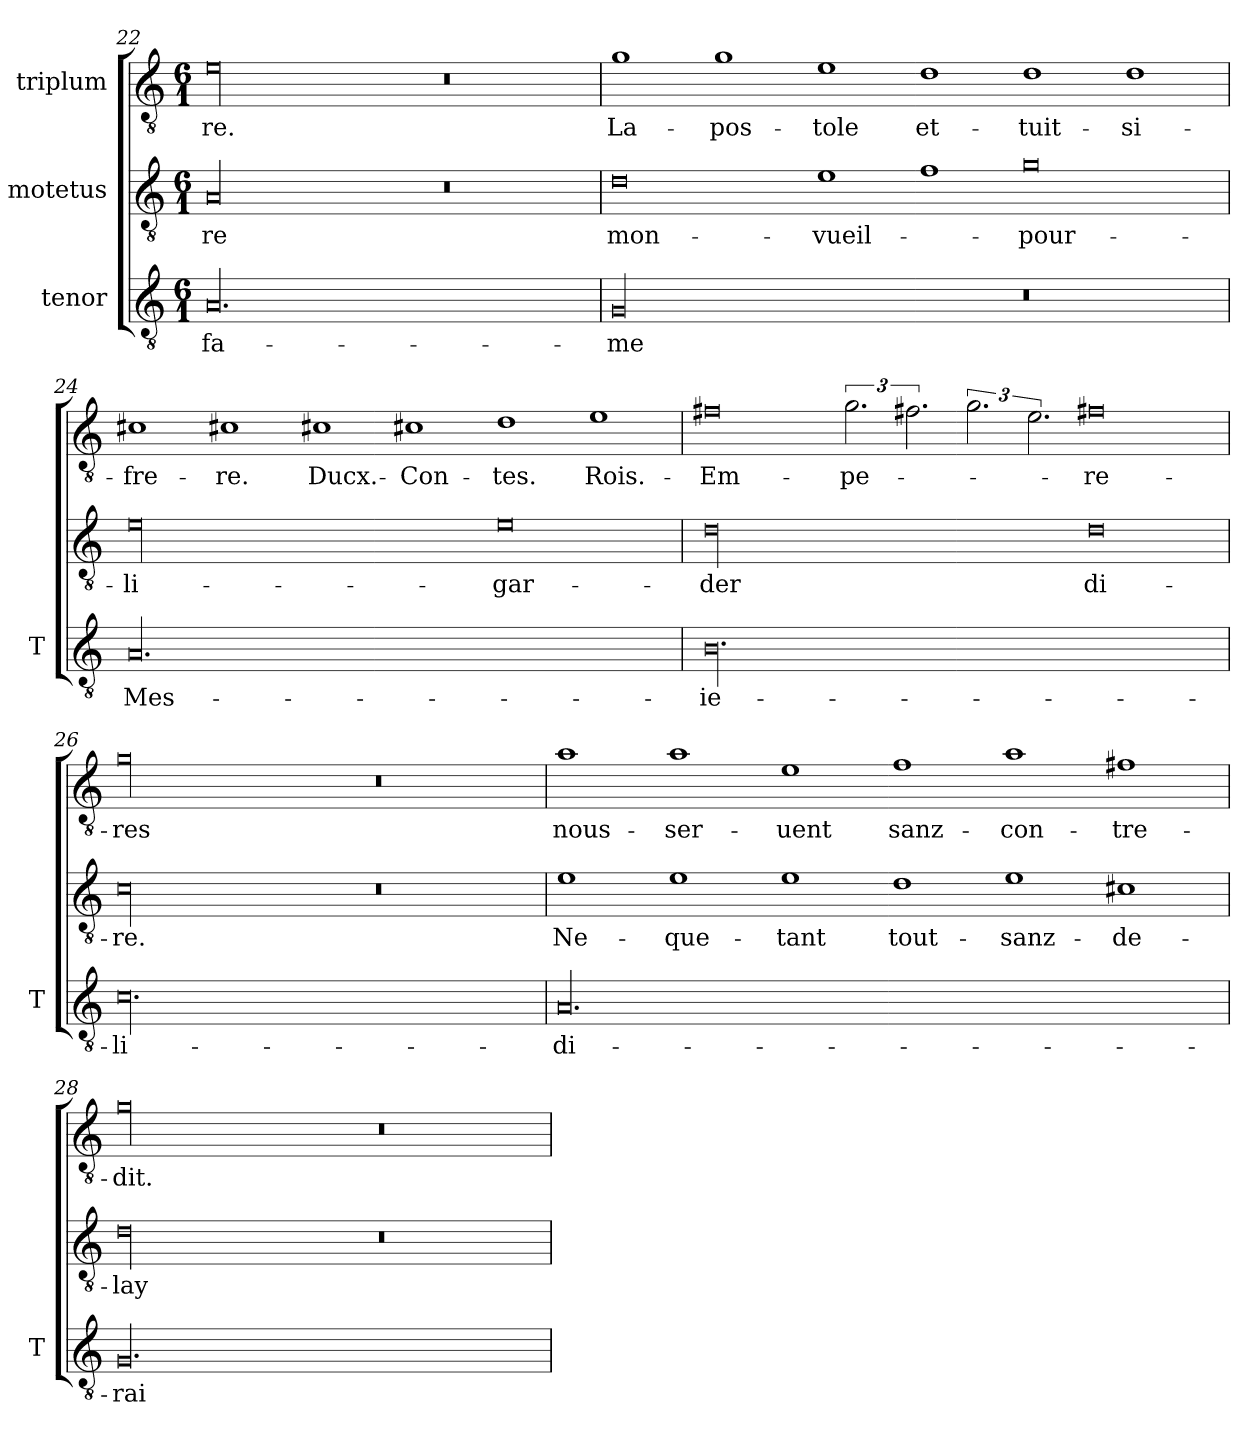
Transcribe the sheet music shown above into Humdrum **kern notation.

**kern	**text	**kern	**text	**kern	**text
*part3	*part3	*part2	*part2	*part1	*part1
*staff3	*staff3	*staff2	*staff2	*staff1	*staff1
*I"tenor	*	*I"motetus	*	*I"triplum	*
*I'T	*	*	*	*	*
*clefGv2	*	*clefGv2	*	*clefGv2	*
*k[]	*	*k[]	*	*k[]	*
*C:	*	*C:	*	*C:	*
*M6/1	*	*M6/1	*	*M6/1	*
=22	=22	=22	=22	=22	=22
00.A/	fa-	00A/	-re	00e\	-re.
.	.	0r	.	0r	.
=23	=23	=23	=23	=23	=23
00G/	-me	0d\	mon-	1g\	La-
.	.	.	.	1g\	-pos-
.	.	1e\	vueil-	1e\	-tole
.	.	1f\	.	1d\	et-
0r	.	0g\	pour-	1d\	tuit-
.	.	.	.	1d\	si-
!!LO:PB:g=z
=24	=24	=24	=24	=24	=24
00.A/	Mes-	00e\	li-	1c#X\	fre-
.	.	.	.	1c#Xi\	-re.
.	.	.	.	1c#Xi\	Ducx.-
.	.	.	.	1c#Xi\	Con-
.	.	0e\	gar-	1d\	-tes.
.	.	.	.	1e\	Rois.-
=25	=25	=25	=25	=25	=25
00.B\	ie-	00d\	-der	0f#X\	Em-
.	.	.	.	3.g\	-pe-
.	.	.	.	3.f#Xi\	.
.	.	.	.	3.g\	.
.	.	.	.	3.e\	.
.	.	0d\	di-	0f#Xi\	-re-
=26	=26	=26	=26	=26	=26
00.c\	li-	00c\	-re.	00g\	-res
.	.	0r	.	0r	.
!!LO:LB:g=z
=27	=27	=27	=27	=27	=27
00.A/	di-	1e\	Ne-	1a\	nous-
.	.	1e\	-que-	1a\	ser-
.	.	1e\	-tant	1e\	-uent
.	.	1d\	tout-	1f\	sanz-
.	.	1e\	sanz-	1a\	con-
.	.	1c#Xi\	de-	1f#Xi\	-tre-
=28	=28	=28	=28	=28	=28
00.G/	-rai	00d\	-lay	00g\	-dit.
.	.	0r	.	0r	.
=	=	=	=	=	=
*-	*-	*-	*-	*-	*-
